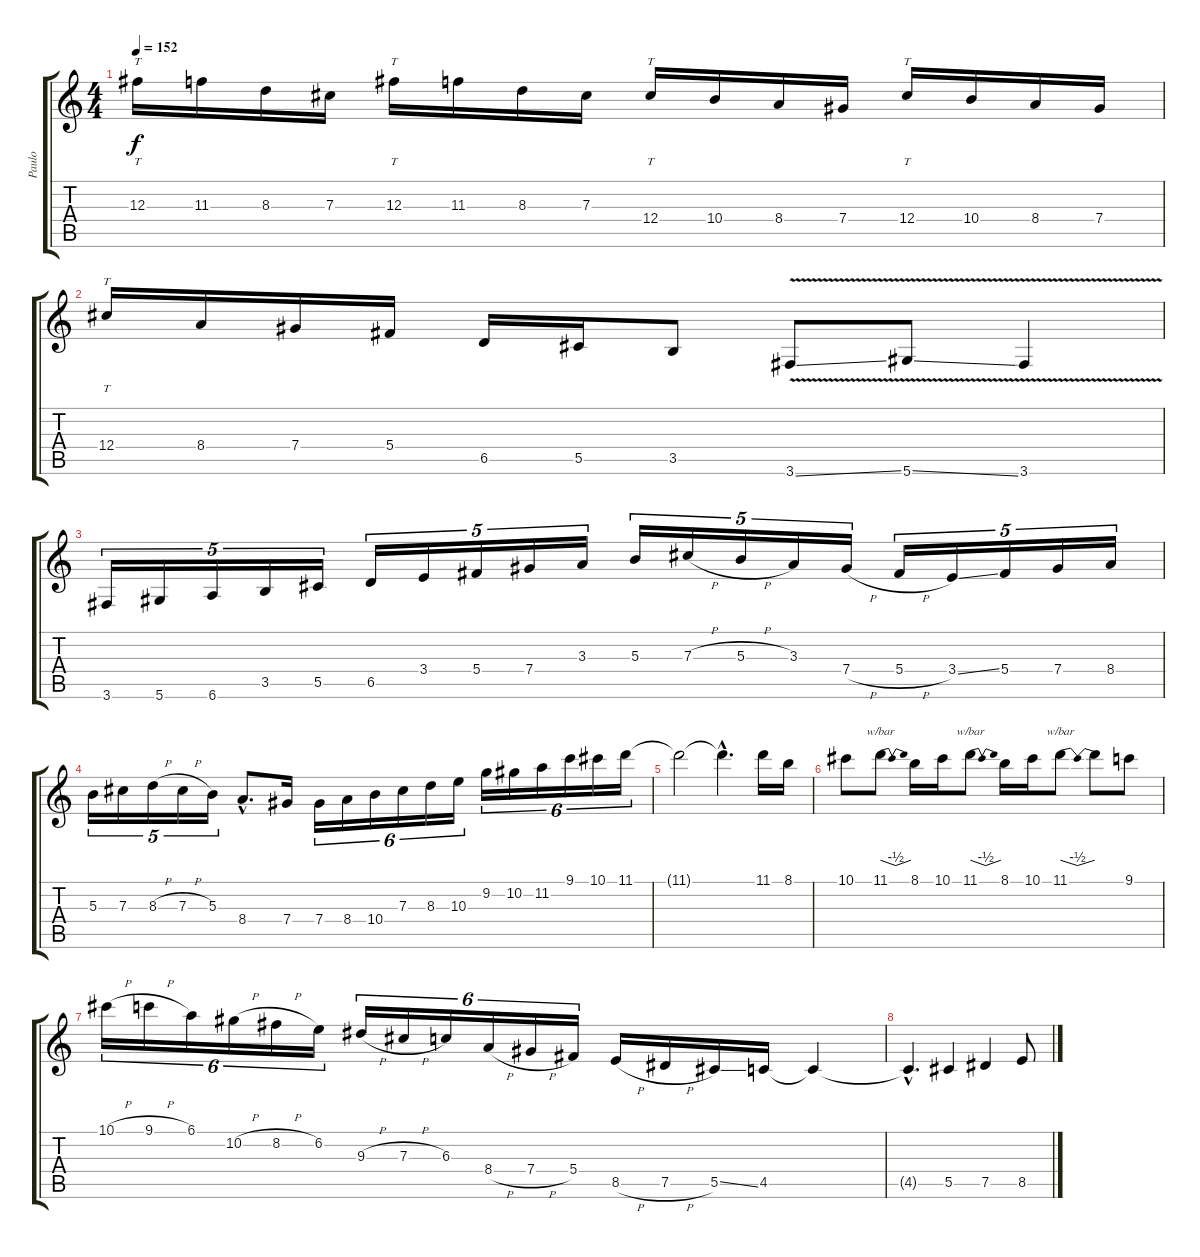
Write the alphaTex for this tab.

\track ("Paulo" "Paulo") {instrument distortionguitar}
\staff {score tabs}
\tuning (Eb4 Bb3 Gb3 Db3 Ab2 Eb2) {hide}
\ts (4 4)
\tempo 152
\clef g2
\ks c
12.3.16{tt dy f} 11.3.16 8.3.16 7.3.16 12.3.16{tt} 11.3.16 8.3.16 7.3.16 12.4.16{tt} 10.4.16 8.4.16 7.4.16 12.4.16{tt} 10.4.16 8.4.16 7.4.16 |
12.4.16{tt} 8.4.16 7.4.16 5.4.16 6.5.16 5.5.16 3.5.8 3.6{v ss}.8 5.6{v ss}.8 3.6{v}.4 |
3.6.16{tu (5 4)} 5.6.16{tu (5 4)} 6.6.16{tu (5 4)} 3.5.16{tu (5 4)} 5.5.16{tu (5 4)} 6.5.16{tu (5 4)} 3.4.16{tu (5 4)} 5.4.16{tu (5 4)} 7.4.16{tu (5 4)} 3.3.16{tu (5 4)} 5.3.16{tu (5 4)} 7.3{h}.16{tu (5 4)} 5.3{h}.16{tu (5 4)} 3.3.16{tu (5 4)} 7.4{h}.16{tu (5 4)} 5.4{h}.16{tu (5 4)} 3.4{ss}.16{tu (5 4)} 5.4.16{tu (5 4)} 7.4.16{tu (5 4)} 8.4.16{tu (5 4)} |
5.3.16{tu (5 4)} 7.3.16{tu (5 4)} 8.3{h}.16{tu (5 4)} 7.3{h}.16{tu (5 4)} 5.3.16{tu (5 4)} 8.4{hac}.8{d} 7.4.16 7.4.16{tu (6 4)} 8.4.16{tu (6 4)} 10.4.16{tu (6 4)} 7.3.16{tu (6 4)} 8.3.16{tu (6 4)} 10.3.16{tu (6 4)} 9.2.16{tu (6 4)} 10.2.16{tu (6 4)} 11.2.16{tu (6 4)} 9.1.16{tu (6 4)} 10.1.16{tu (6 4)} 11.1.16{tu (6 4)} |
11.1{t}.2 11.1{hac t}.4{d} 11.1.16 8.1.16 |
10.1.8 11.1.8{tbe (dip default 0 0 30 -2 60 0)} 8.1.16 10.1.16 11.1.8{tbe (dip default 0 0 30 -2 60 0)} 8.1.16 10.1.16 11.1.8{tbe (dip default 0 0 30 -2 60 0)} 11.1{t}.8 9.1.8 |
10.1{h}.16{tu (6 4)} 9.1{h}.16{tu (6 4)} 6.1.16{tu (6 4)} 10.2{h}.16{tu (6 4)} 8.2{h}.16{tu (6 4)} 6.2.16{tu (6 4)} 9.3{h}.16{tu (6 4)} 7.3{h}.16{tu (6 4)} 6.3.16{tu (6 4)} 8.4{h}.16{tu (6 4)} 7.4{h}.16{tu (6 4)} 5.4.16{tu (6 4)} 8.5{h}.16 7.5{h}.16 5.5{ss}.16 4.5.16 4.5{t}.4 |
4.5{hac t}.4{d} 5.5.4 7.5.4 8.5.8
